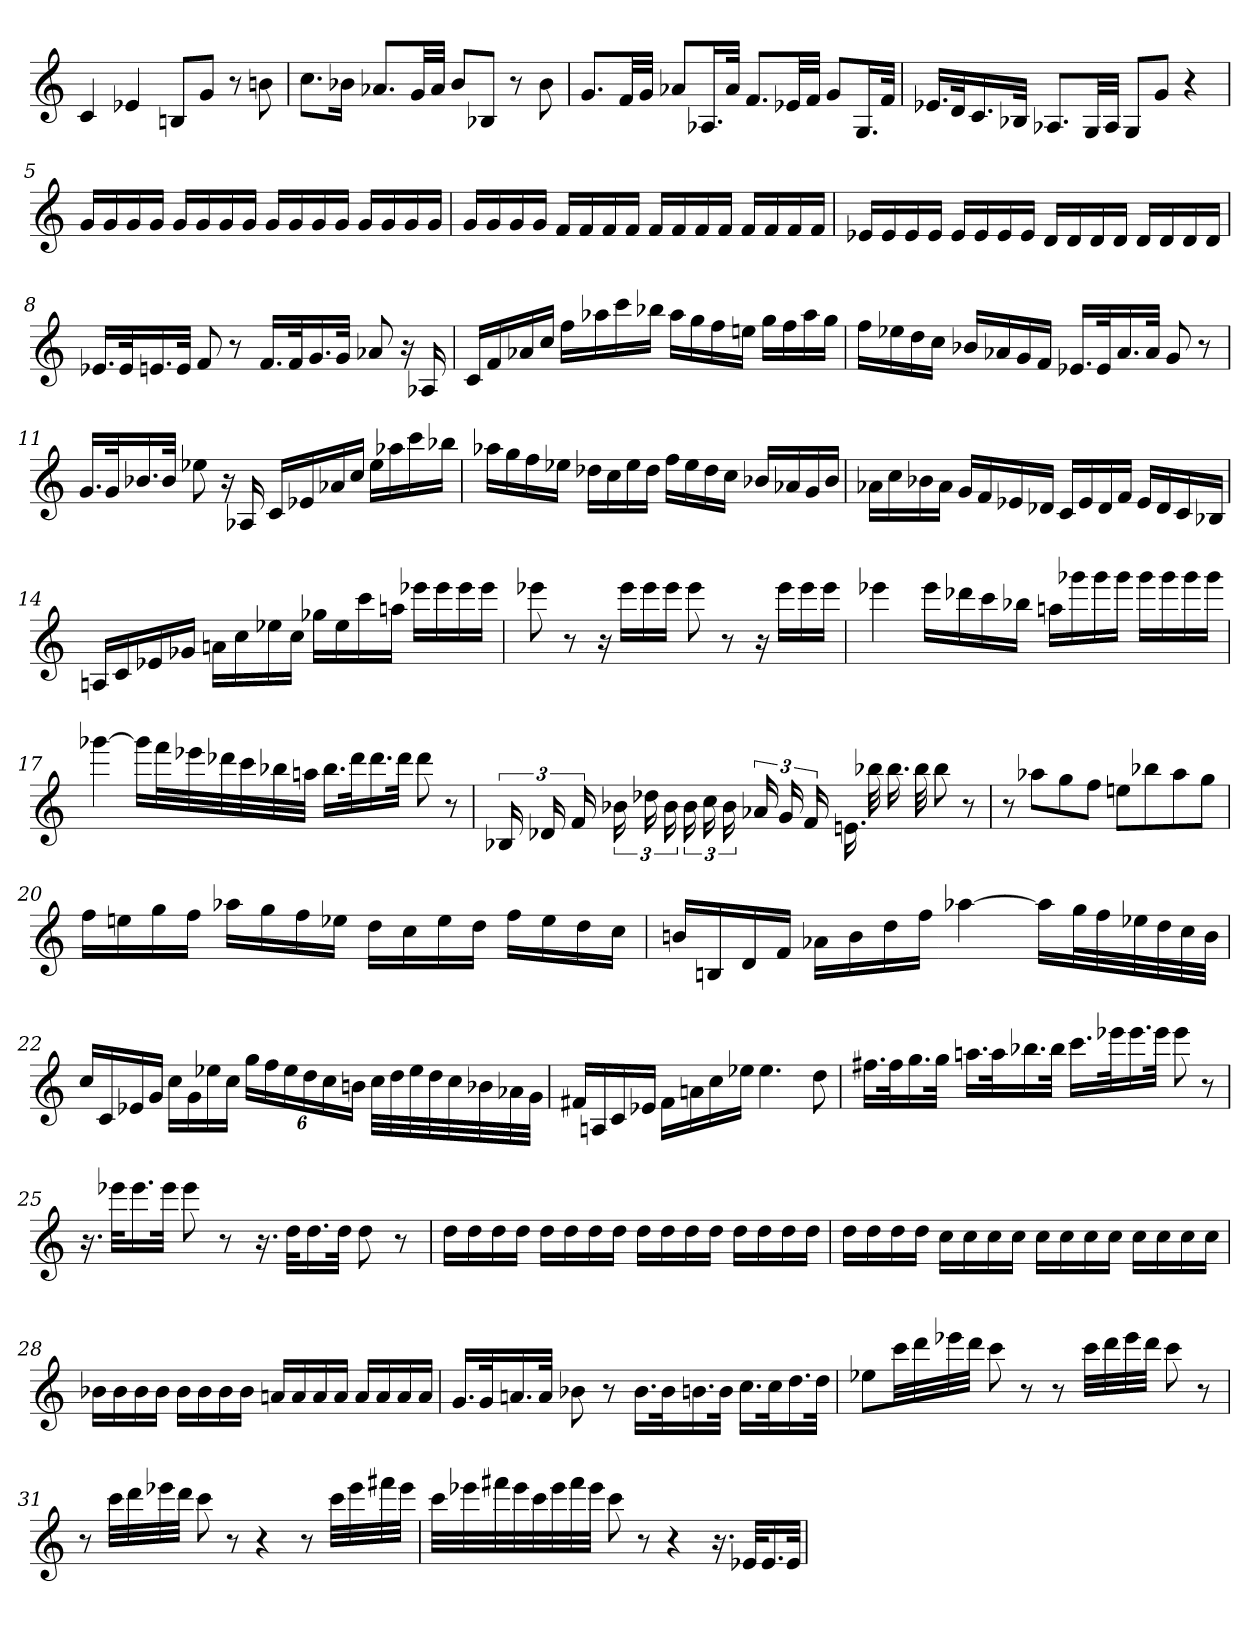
**kern
*part1
*staff1
=
4c/
4e-X/
8Bn/L
8g/J
8r
8bn\
=2
8.cc\L
16b-X\Jk
8.a-X/L
32g/LL
32a-/JJJ
8b-/L
8B-X/J
8r
8b-\
=3
8.g/L
32f/LL
32g/JJJ
8a-X/L
16.A-X/L
32a-/JJk
8.f/L
32e-X/LL
32f/JJJ
8g/L
16.G/L
32f/JJk
=4
16.e-X/LL
32d/K
16.c/
32B-X/JJk
8.A-X/L
32G/LL
32A-/JJJ
8G/L
8g/J
4r
=5
16g/LL
16g/
16g/
16g/JJ
16g/LL
16g/
16g/
16g/JJ
16g/LL
16g/
16g/
16g/JJ
16g/LL
16g/
16g/
16g/JJ
=6
16g/LL
16g/
16g/
16g/JJ
16f/LL
16f/
16f/
16f/JJ
16f/LL
16f/
16f/
16f/JJ
16f/LL
16f/
16f/
16f/JJ
=7
16e-X/LL
16e-/
16e-/
16e-/JJ
16e-/LL
16e-/
16e-/
16e-/JJ
16d/LL
16d/
16d/
16d/JJ
16d/LL
16d/
16d/
16d/JJ
=8
16.e-X/LL
32e-/K
16.en/
32e/JJk
8f/
8r
16.f/LL
32f/K
16.g/
32g/JJk
8a-X/
16r
16A-X/
=9
16c/LL
16f/
16a-X/
16cc/JJ
16ff\LL
16aa-X\
16ccc\
16bb-X\JJ
16aa-\LL
16gg\
16ff\
16een\JJ
16gg\LL
16ff\
16aa-\
16gg\JJ
=10
16ff\LL
16ee-X\
16dd\
16cc\JJ
16b-X/LL
16a-X/
16g/
16f/JJ
16.e-X/LL
32e-/K
16.a-/
32a-/JJk
8g/
8r
=11
16.g/LL
32g/K
16.b-X/
32b-/JJk
8ee-X\
16r
16A-X/
16c/LL
16e-X/
16a-X/
16cc/JJ
16ee-\LL
16aa-X\
16ccc\
16bb-X\JJ
=12
16aa-X\LL
16gg\
16ff\
16ee-X\JJ
16dd-X\LL
16cc\
16ee-\
16dd-\JJ
16ff\LL
16ee-\
16dd-\
16cc\JJ
16b-X/LL
16a-X/
16g/
16b-/JJ
=13
16a-X\LL
16cc\
16b-X\
16a-\JJ
16g/LL
16f/
16e-X/
16d-X/JJ
16c/LL
16e-/
16d-/
16f/JJ
16e-/LL
16d-/
16c/
16B-X/JJ
=14
16An/LL
16c/
16e-X/
16g-X/JJ
16an\LL
16cc\
16ee-X\
16cc\JJ
16gg-X\LL
16ee-\
16ccc\
16aan\JJ
16eee-X\LL
16eee-\
16eee-\
16eee-\JJ
=15
8eee-X\
8r
16r
16eee-\LL
16eee-\
16eee-\JJ
8eee-\
8r
16r
16eee-\LL
16eee-\
16eee-\JJ
=16
4eee-X\
16eee-\LL
16ddd-X\
16ccc\
16bb-X\JJ
16aan\LL
16ggg-X\
16ggg-\
16ggg-\JJ
16ggg-\LL
16ggg-\
16ggg-\
16ggg-\JJ
=17
[4ggg-X\
16ggg-\LL]
32fff\L
32eee-X\
32ddd-X\
32ccc\
32bb-X\
32aan\JJJ
16.bb-\LL
32ddd-\K
16.ddd-\
32ddd-\JJk
8ddd-\
8r
=18
24B-X/
24d-X/
24f/
24b-X\
24dd-X\
24b-\
24b-\
24cc\
24b-\
24a-X/
24g/
24f/
16.en\
32bb-X\
16.bb-\
32bb-\
8bb-\
8r
=19
8r
8aa-X\L
8gg\
8ff\J
8een\L
8bb-X\
8aa-\
8gg\J
=20
16ff\LL
16een\
16gg\
16ff\JJ
16aa-X\LL
16gg\
16ff\
16ee-X\JJ
16dd\LL
16cc\
16ee-\
16dd\JJ
16ff\LL
16ee-\
16dd\
16cc\JJ
=21
16bn/LL
16Bn/
16d/
16f/JJ
16a-X\LL
16b\
16dd\
16ff\JJ
[4aa-X\
16aa-\LL]
32gg\L
32ff\
32ee-X\
32dd\
32cc\
32b\JJJ
=22
16cc/LL
16c/
16e-X/
16g/JJ
16cc\LL
16g\
16ee-X\
16cc\JJ
24gg\LL
24ff\
24ee-\
24dd\
24cc\
24bn\JJ
32cc\LLL
32dd\
32ee-\
32dd\
32cc\
32b-X\
32a-X\
32g\JJJ
=23
16f#X/LL
16An/
16c/
16e-X/JJ
16f#\LL
16an\
16cc\
16ee-X\JJ
4.ee-\
8dd\
=24
16.ff#X\LL
32ff#\K
16.gg\
32gg\JJk
16.aan\LL
32aa\K
16.bb-X\
32bb-\JJk
16.ccc\LL
32eee-X\K
16.eee-\
32eee-\JJk
8eee-\
8r
=25
16.r
32eee-X\KLL
16.eee-\
32eee-\JJk
8eee-\
8r
16.r
32dd\KLL
16.dd\
32dd\JJk
8dd\
8r
=26
16dd\LL
16dd\
16dd\
16dd\JJ
16dd\LL
16dd\
16dd\
16dd\JJ
16dd\LL
16dd\
16dd\
16dd\JJ
16dd\LL
16dd\
16dd\
16dd\JJ
=27
16dd\LL
16dd\
16dd\
16dd\JJ
16cc\LL
16cc\
16cc\
16cc\JJ
16cc\LL
16cc\
16cc\
16cc\JJ
16cc\LL
16cc\
16cc\
16cc\JJ
=28
16b-X\LL
16b-\
16b-\
16b-\JJ
16b-\LL
16b-\
16b-\
16b-\JJ
16an/LL
16a/
16a/
16a/JJ
16a/LL
16a/
16a/
16a/JJ
=29
16.g/LL
32g/K
16.an/
32a/JJk
8b-X\
8r
16.b-\LL
32b-\K
16.bn\
32b\JJk
16.cc\LL
32cc\K
16.dd\
32dd\JJk
=30
8ee-X\L
32ccc\LL
32ddd\
32eee-X\
32ddd\JJJ
8ccc\
8r
8r
32ccc\LLL
32ddd\
32eee-\
32ddd\JJJ
8ccc\
8r
=31
8r
32ccc\LLL
32ddd\
32eee-X\
32ddd\JJJ
8ccc\
8r
4r
8r
32ccc\LLL
32eee-\
32fff#X\
32eee-\JJJ
=32
32ccc\LLL
32eee-X\
32fff#X\
32eee-\
32ccc\
32eee-\
32fff#\
32eee-\JJJ
8ccc\
8r
4r
16.r
32e-X/KLL
16.e-/
32e-/JJk
=
*-
